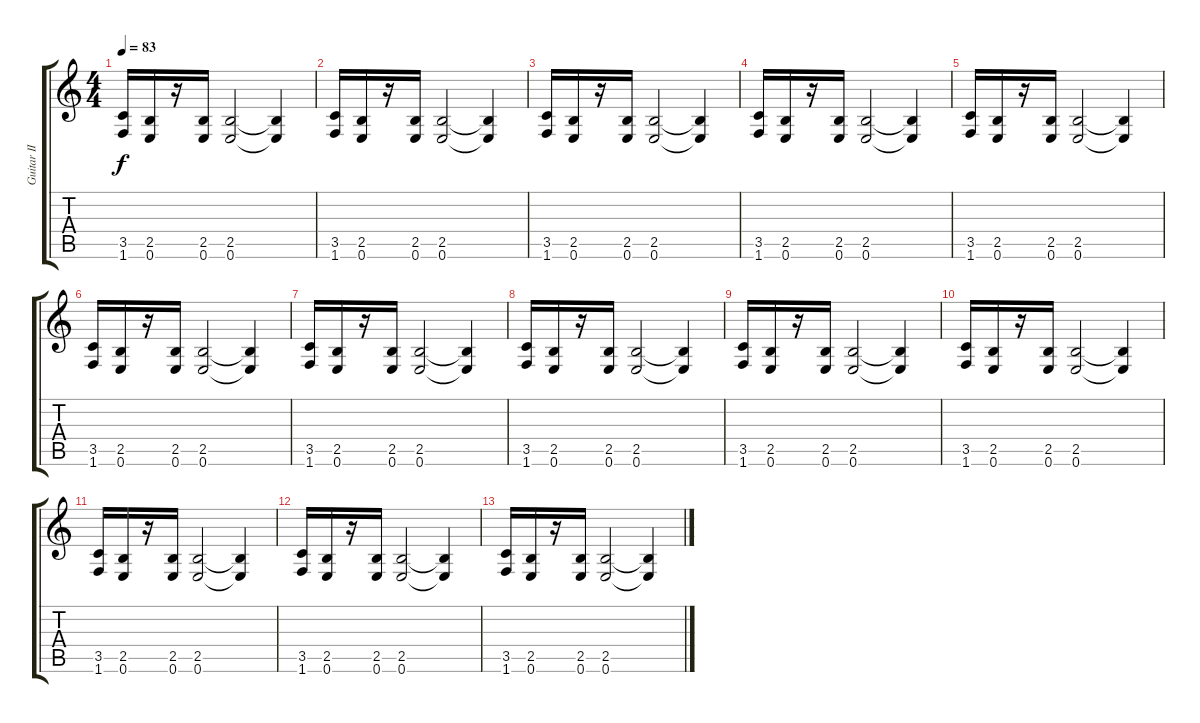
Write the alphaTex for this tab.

\track ("Guitar II" "Guitar II") {instrument distortionguitar}
\staff {score tabs}
\tuning (E4 B3 G3 D3 A2 E2) {hide}
\ts (4 4)
\tempo 83
\clef g2
\ks c
(3.5 1.6).16{dy f} (2.5 0.6).16 r.16 (2.5 0.6).16 (2.5 0.6).2 (2.5{t} 0.6{t}).4 |
(3.5 1.6).16 (2.5 0.6).16 r.16 (2.5 0.6).16 (2.5 0.6).2 (2.5{t} 0.6{t}).4 |
(3.5 1.6).16 (2.5 0.6).16 r.16 (2.5 0.6).16 (2.5 0.6).2 (2.5{t} 0.6{t}).4 |
(3.5 1.6).16 (2.5 0.6).16 r.16 (2.5 0.6).16 (2.5 0.6).2 (2.5{t} 0.6{t}).4 |
(3.5 1.6).16 (2.5 0.6).16 r.16 (2.5 0.6).16 (2.5 0.6).2 (2.5{t} 0.6{t}).4 |
(3.5 1.6).16 (2.5 0.6).16 r.16 (2.5 0.6).16 (2.5 0.6).2 (2.5{t} 0.6{t}).4 |
(3.5 1.6).16 (2.5 0.6).16 r.16 (2.5 0.6).16 (2.5 0.6).2 (2.5{t} 0.6{t}).4 |
(3.5 1.6).16{volume 2} (2.5 0.6).16 r.16 (2.5 0.6).16 (2.5 0.6).2 (2.5{t} 0.6{t}).4 |
(3.5 1.6).16 (2.5 0.6).16 r.16 (2.5 0.6).16 (2.5 0.6).2 (2.5{t} 0.6{t}).4 |
(3.5 1.6).16 (2.5 0.6).16 r.16 (2.5 0.6).16 (2.5 0.6).2 (2.5{t} 0.6{t}).4 |
(3.5 1.6).16 (2.5 0.6).16 r.16 (2.5 0.6).16 (2.5 0.6).2 (2.5{t} 0.6{t}).4 |
(3.5 1.6).16 (2.5 0.6).16 r.16 (2.5 0.6).16 (2.5 0.6).2 (2.5{t} 0.6{t}).4 |
(3.5 1.6).16 (2.5 0.6).16 r.16 (2.5 0.6).16 (2.5 0.6).2 (2.5{t} 0.6{t}).4
